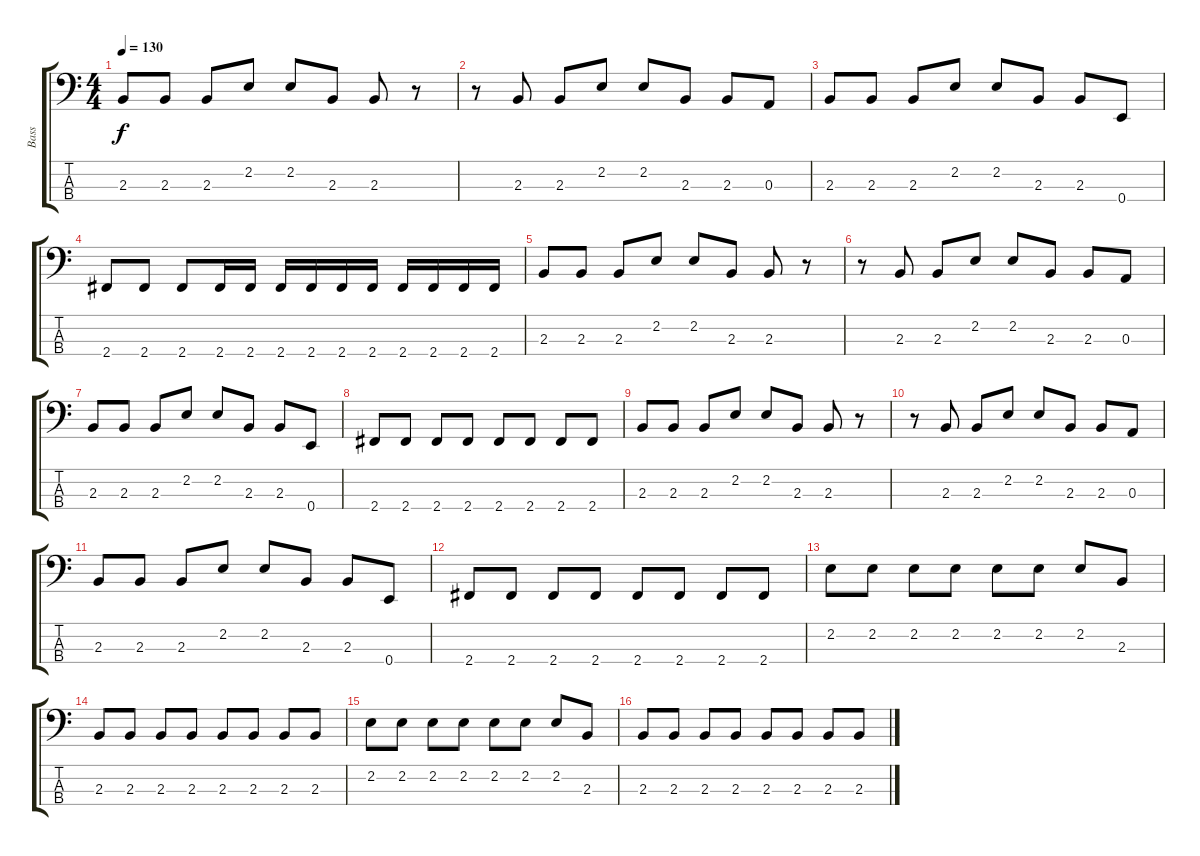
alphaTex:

\track ("Bass" "Bass") {instrument electricbasspick}
\staff {score tabs}
\tuning (G2 D2 A1 E1) {hide}
\ts (4 4)
\tempo 130
\clef f4
\ks c
2.3.8{dy f} 2.3.8 2.3.8 2.2.8 2.2.8 2.3.8 2.3.8 r.8 |
r.8 2.3.8 2.3.8 2.2.8 2.2.8 2.3.8 2.3.8 0.3.8 |
2.3.8 2.3.8 2.3.8 2.2.8 2.2.8 2.3.8 2.3.8 0.4.8 |
2.4.8 2.4.8 2.4.8 2.4.16 2.4.16 2.4.16 2.4.16 2.4.16 2.4.16 2.4.16 2.4.16 2.4.16 2.4.16 |
2.3.8 2.3.8 2.3.8 2.2.8 2.2.8 2.3.8 2.3.8 r.8 |
r.8 2.3.8 2.3.8 2.2.8 2.2.8 2.3.8 2.3.8 0.3.8 |
2.3.8 2.3.8 2.3.8 2.2.8 2.2.8 2.3.8 2.3.8 0.4.8 |
2.4.8 2.4.8 2.4.8 2.4.8 2.4.8 2.4.8 2.4.8 2.4.8 |
2.3.8 2.3.8 2.3.8 2.2.8 2.2.8 2.3.8 2.3.8 r.8 |
r.8 2.3.8 2.3.8 2.2.8 2.2.8 2.3.8 2.3.8 0.3.8 |
2.3.8 2.3.8 2.3.8 2.2.8 2.2.8 2.3.8 2.3.8 0.4.8 |
2.4.8 2.4.8 2.4.8 2.4.8 2.4.8 2.4.8 2.4.8 2.4.8 |
2.2.8 2.2.8 2.2.8 2.2.8 2.2.8 2.2.8 2.2.8 2.3.8 |
2.3.8 2.3.8 2.3.8 2.3.8 2.3.8 2.3.8 2.3.8 2.3.8 |
2.2.8 2.2.8 2.2.8 2.2.8 2.2.8 2.2.8 2.2.8 2.3.8 |
2.3.8 2.3.8 2.3.8 2.3.8 2.3.8 2.3.8 2.3.8 2.3.8
